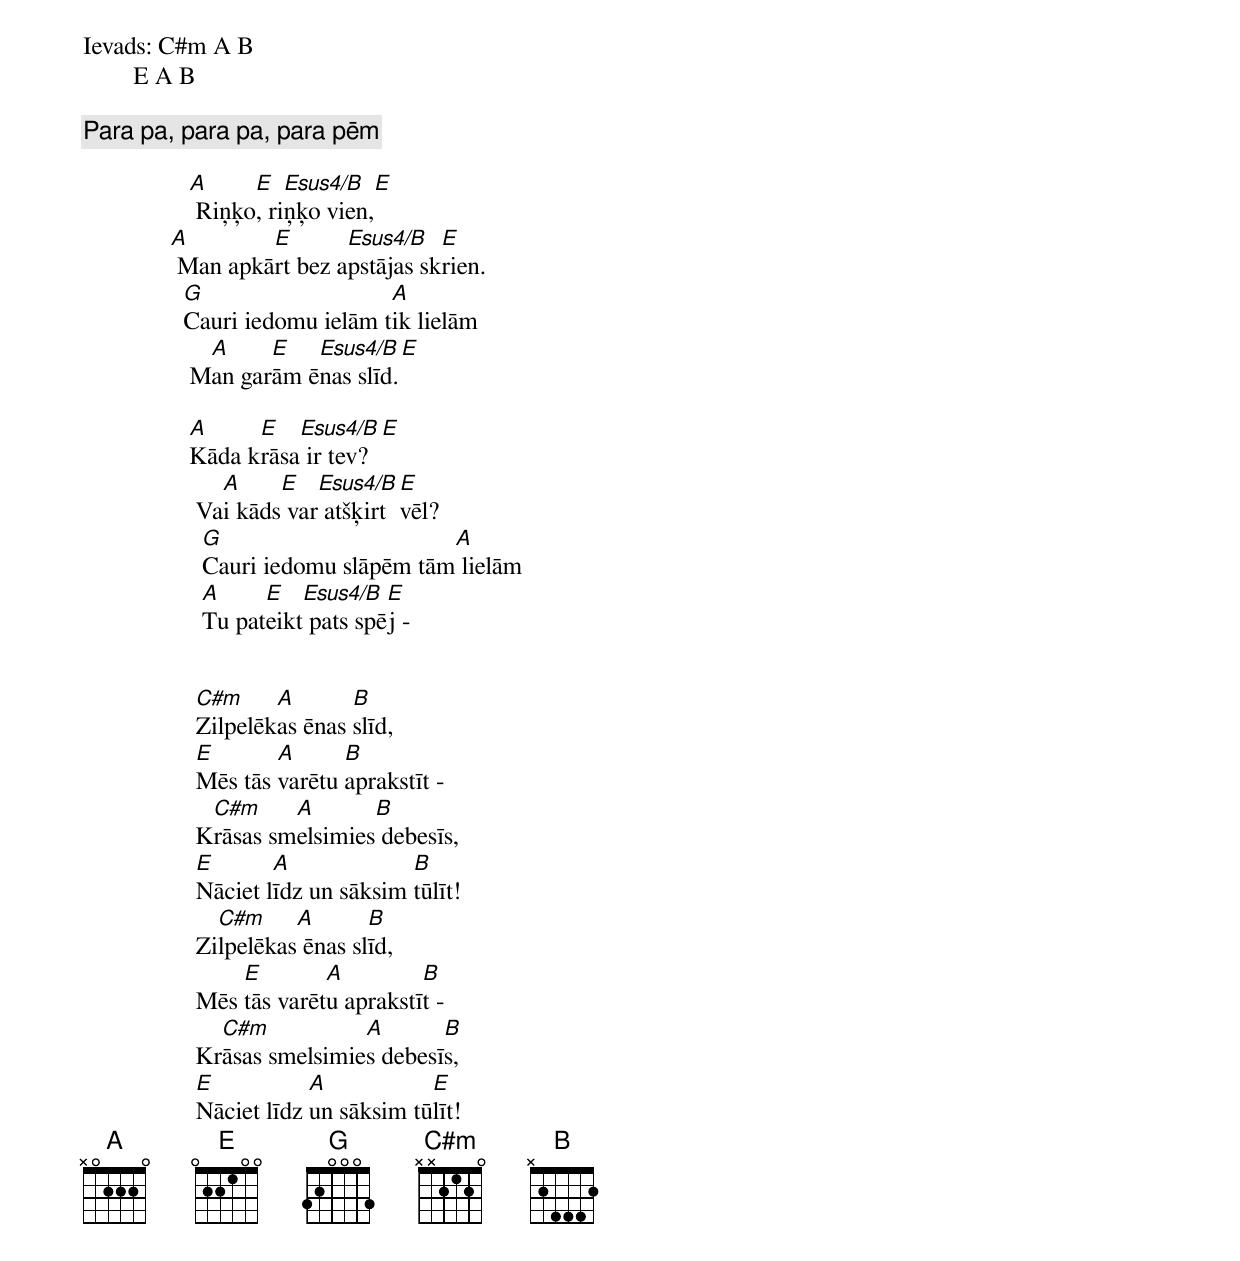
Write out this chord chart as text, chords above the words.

Ievads: C#m A B
        E A B

         Para pa, para pa, para pēm

                 A     E   Esus4/B  E
                  Riņķo, riņķo vien,
              A        E       Esus4/B   E
               Man apkārt bez apstājas skrien.
                G                   A
                Cauri iedomu ielām tik lielām
                  A     E   Esus4/B  E
                 Man garām ēnas slīd.

                 A     E   Esus4/B  E
                 Kāda krāsa ir tev?
                    A     E   Esus4/B  E
                  Vai kāds var atšķirt vēl?
                   G                      A
                   Cauri iedomu slāpēm tām lielām
                   A     E   Esus4/B  E
                   Tu pateikt pats spēj -


                  C#m     A       B
                  Zilpelēkas ēnas slīd,
                  E       A      B
                  Mēs tās varētu aprakstīt -
                   C#m     A       B
                  Krāsas smelsimies debesīs,
                  E       A             B
                  Nāciet līdz un sāksim tūlīt!
                    C#m     A       B
                  Zilpelēkas ēnas slīd,
                      E        A         B
                  Mēs tās varētu aprakstīt -
                    C#m           A       B
                  Krāsas smelsimies debesīs,
                  E           A           E
                  Nāciet līdz un sāksim tūlīt!
